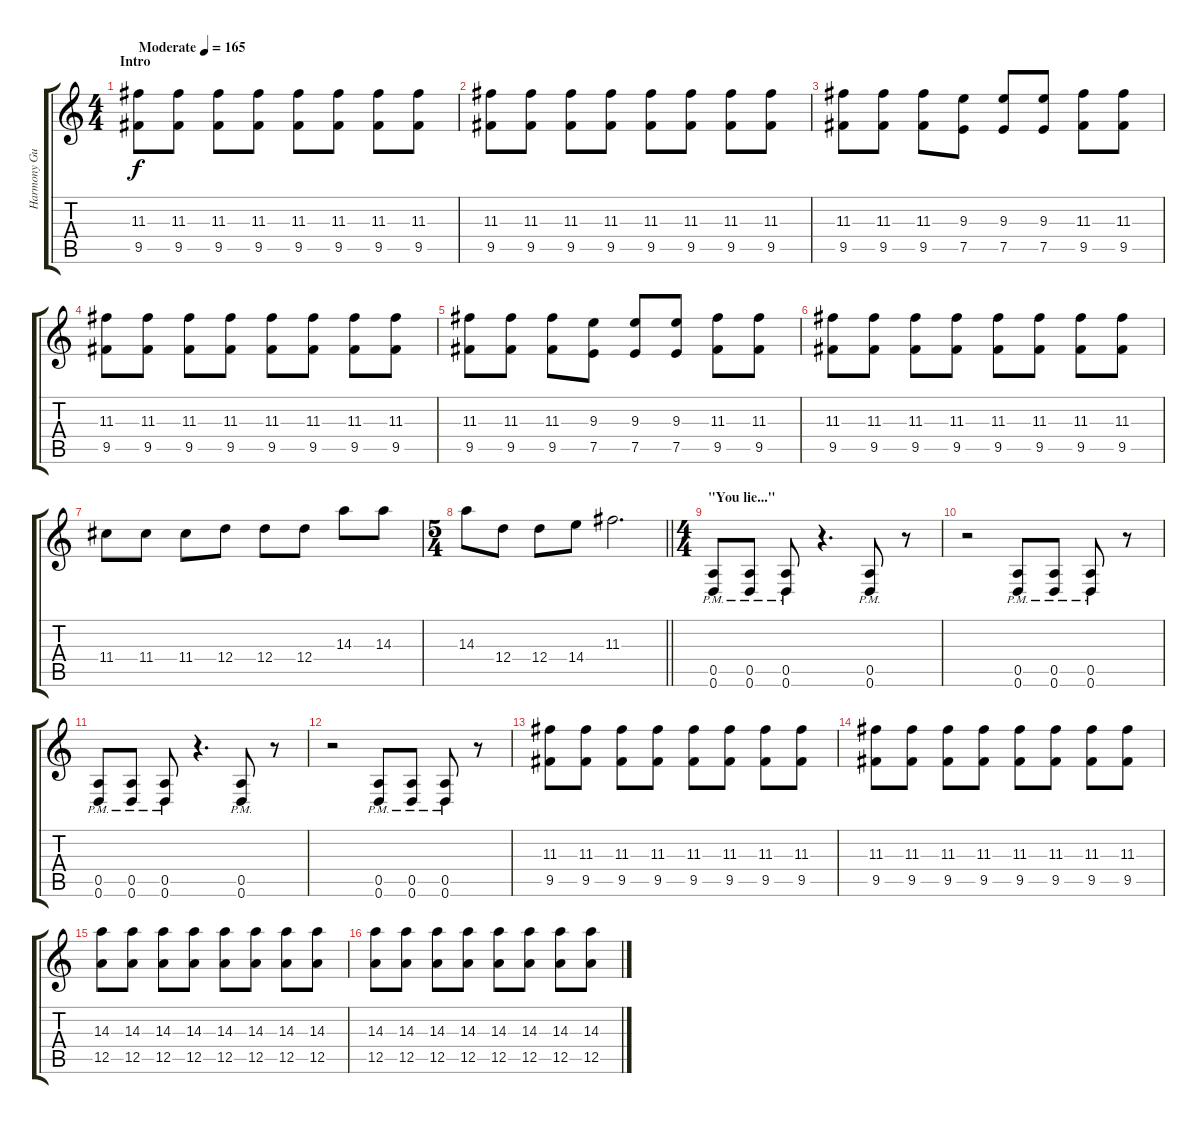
\track ("Harmony Guitar" "Harmony Gu") {instrument distortionguitar}
\staff {score tabs}
\tuning (E4 B3 G3 D3 A2 D2) {hide}
\ts (4 4)
\section ("" "Intro")
\tempo (165 "Moderate")
\clef g2
\ks c
(11.3 9.5).8{dy f instrument distortionguitar} (11.3 9.5).8 (11.3 9.5).8 (11.3 9.5).8 (11.3 9.5).8 (11.3 9.5).8 (11.3 9.5).8 (11.3 9.5).8 |
(11.3 9.5).8 (11.3 9.5).8 (11.3 9.5).8 (11.3 9.5).8 (11.3 9.5).8 (11.3 9.5).8 (11.3 9.5).8 (11.3 9.5).8 |
(11.3 9.5).8 (11.3 9.5).8 (11.3 9.5).8 (9.3 7.5).8 (9.3 7.5).8 (9.3 7.5).8 (11.3 9.5).8 (11.3 9.5).8 |
(11.3 9.5).8 (11.3 9.5).8 (11.3 9.5).8 (11.3 9.5).8 (11.3 9.5).8 (11.3 9.5).8 (11.3 9.5).8 (11.3 9.5).8 |
(11.3 9.5).8 (11.3 9.5).8 (11.3 9.5).8 (9.3 7.5).8 (9.3 7.5).8 (9.3 7.5).8 (11.3 9.5).8 (11.3 9.5).8 |
(11.3 9.5).8 (11.3 9.5).8 (11.3 9.5).8 (11.3 9.5).8 (11.3 9.5).8 (11.3 9.5).8 (11.3 9.5).8 (11.3 9.5).8 |
11.4.8 11.4.8 11.4.8 12.4.8 12.4.8 12.4.8 14.3.8 14.3.8 |
\ts (5 4)
\barLineRight lightlight
14.3.8 12.4.8 12.4.8 14.4.8 11.3.2{d} |
\ts (4 4)
\section ("" "\"You lie...\"")
(0.5{pm} 0.6{pm}).8 (0.5{pm} 0.6{pm}).8 (0.5{pm} 0.6{pm}).8 r.4{d} (0.5{pm} 0.6{pm}).8 r.8 |
r.2 (0.5{pm} 0.6{pm}).8 (0.5{pm} 0.6{pm}).8 (0.5{pm} 0.6{pm}).8 r.8 |
(0.5{pm} 0.6{pm}).8 (0.5{pm} 0.6{pm}).8 (0.5{pm} 0.6{pm}).8 r.4{d} (0.5{pm} 0.6{pm}).8 r.8 |
r.2 (0.5{pm} 0.6{pm}).8 (0.5{pm} 0.6{pm}).8 (0.5{pm} 0.6{pm}).8 r.8 |
(11.3 9.5).8 (11.3 9.5).8 (11.3 9.5).8 (11.3 9.5).8 (11.3 9.5).8 (11.3 9.5).8 (11.3 9.5).8 (11.3 9.5).8 |
(11.3 9.5).8 (11.3 9.5).8 (11.3 9.5).8 (11.3 9.5).8 (11.3 9.5).8 (11.3 9.5).8 (11.3 9.5).8 (11.3 9.5).8 |
(14.3 12.5).8 (14.3 12.5).8 (14.3 12.5).8 (14.3 12.5).8 (14.3 12.5).8 (14.3 12.5).8 (14.3 12.5).8 (14.3 12.5).8 |
(14.3 12.5).8 (14.3 12.5).8 (14.3 12.5).8 (14.3 12.5).8 (14.3 12.5).8 (14.3 12.5).8 (14.3 12.5).8 (14.3 12.5).8
